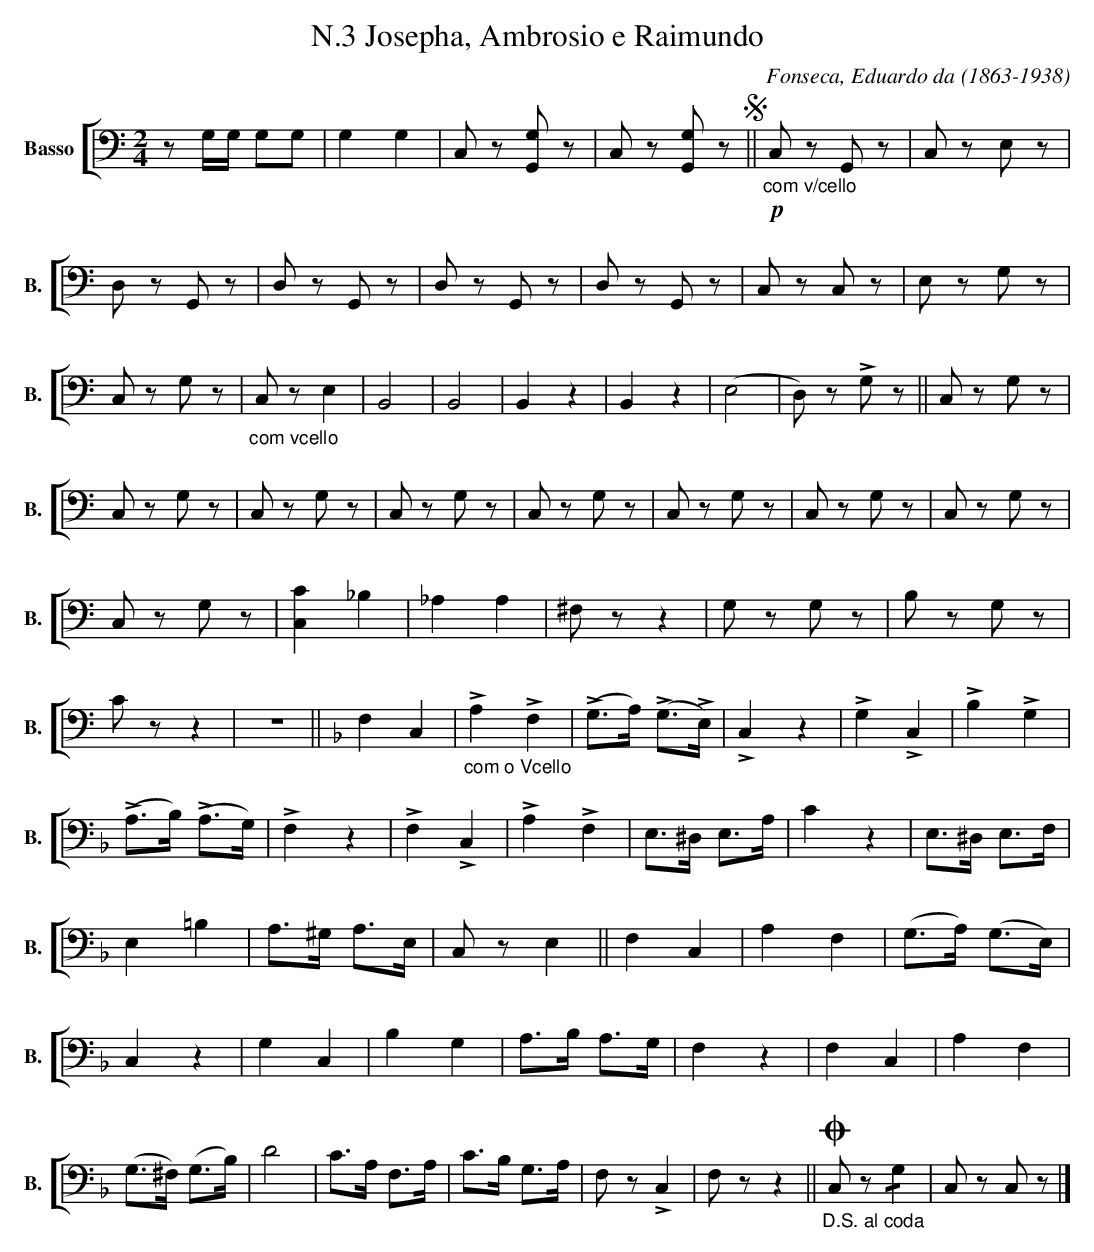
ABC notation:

X:1
T:N.3 Josepha, Ambrosio e Raimundo
C:Fonseca, Eduardo da (1863-1938)
M:2/4
L:1/4
K:C
V: 6 clef=bass name="Basso" sname="B."
%%staves [ 6 ]
	%---------------------
   z/G,//G,// G,/G,/ | G,G,| C,/z/ [G,,G,]/z/ |C,/z/ [G,,G,]/z/ !segno! || \
   "_com v/cello " !p! C,/ z/ G,,/z/ |  C,/ z/ E,/z/ | D,/ z/ G,,/z/ | \
   D,/ z/ G,,/z/ | D,/ z/ G,,/z/ |D,/ z/ G,,/z/ | C,/z/ C,/z/ | E,/z/ G,/z/ | C,/z/ G,/z/ | \
   "_com vcello"  C,/z/E, | B,,2 | B,,2 | B,,z | B,,z | (E,2 | D,/)z/ !>!G,/z/|| \
   C,/z/ G,/z/ |  C,/z/ G,/z/ |  C,/z/ G,/z/ |  C,/z/ G,/z/ | \
    C,/z/ G,/z/ |  C,/z/ G,/z/ |  C,/z/ G,/z/ |  C,/z/ G,/z/ |  C,/z/ G,/z/ | \
   [C,C]_B,|_A,A,| ^F,/z/ z | G,/z/ G,/z/ | B,/z/ G,/z/ | C/z/z| Z || \
   [K:F] F,C, | "_com o Vcello" !>!A,!>!F,| !>!(G,/>A,/) !>!(G,/>!>!E,/) | !>!C,z | \
   !>!G,!>!C, | !>!B,!>!G, | !>!(A,/>B,/) (!>!A,/>G,/) | !>!F,z | \
   !>!F,!>!C, | !>!A,!>!F,| E,/>^D,/ E,/>A,/ | Cz |  E,/>^D,/ E,/>F,/ | E,=B, | A,/>^G,/ A,/>E,/ | \
   C,/z/E,|| F,C,| A,F,| (G,/>A,/) (G,/>E,/) | C,z | \
   G,C, | B,G, | A,/>B,/ A,/>G,/ | F,z | F,C, | A,F,| (G,/>^F,/) (G,/>B,/) | D2 | C/>A,/ F,/>A,/ | C/>B,/ G,/>A,/ | \
   F,/z/!>!C, | F,/z/z  ||  "_D.S. al coda" !coda!C,/z/ !/!G, | C,/z/ C,/z/ |]  \
